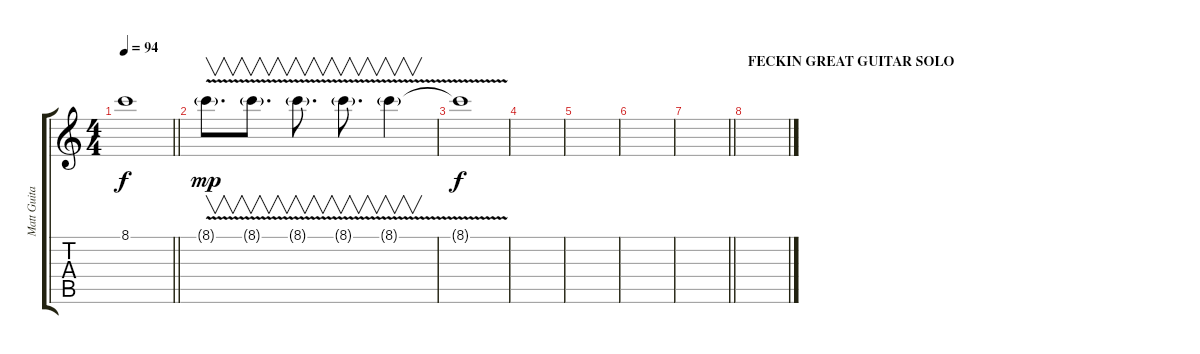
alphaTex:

\track ("Matt Guitar 1" "Matt Guita") {instrument acousticguitarsteel}
\staff {score tabs}
\tuning (E4 B3 G3 D3 A2 E2) {hide}
\ts (4 4)
\tempo 94
\clef g2
\barLineRight lightlight
\ks c
8.1{t}.1{dy f} |
8.1{v g}.8{v d dy mp} 8.1{v g}.8{v d} 8.1{v g}.8{v d} 8.1{v g}.8{v d} 8.1{v g}.4{v} |
8.1{t}.1{dy f} |
|
|
|
\barLineRight lightlight
|
\section ("" "FECKIN GREAT GUITAR SOLO")
